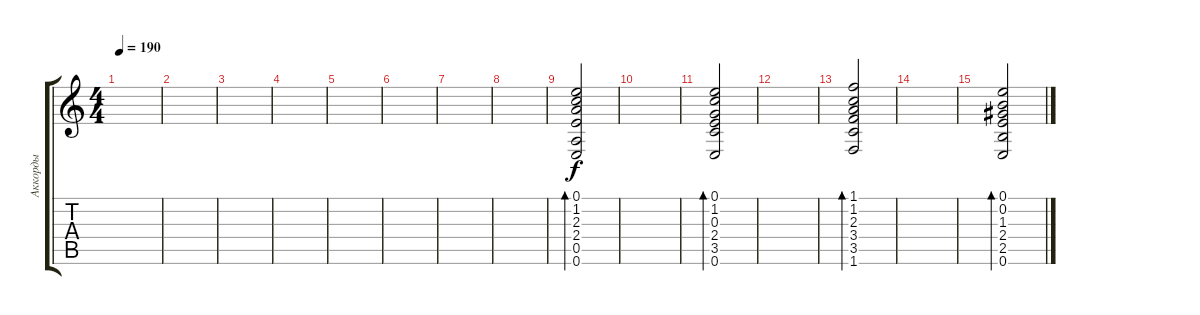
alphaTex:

\track ("Аккорды" "Аккорды") {instrument acousticguitarsteel}
\staff {score tabs}
\tuning (E4 B3 G3 D3 A2 E2) {hide}
\ts (4 4)
\tempo 190
\clef g2
\ks c
|
|
|
|
|
|
|
|
(0.1 1.2 2.3 2.4 0.5 0.6).2{bd 60} |
|
(0.1 1.2 0.3 2.4 3.5 0.6).2{bd 60} |
|
(1.1 1.2 2.3 3.4 3.5 1.6).2{bd 60} |
|
(0.1 0.2 1.3 2.4 2.5 0.6).2{bd 60}
